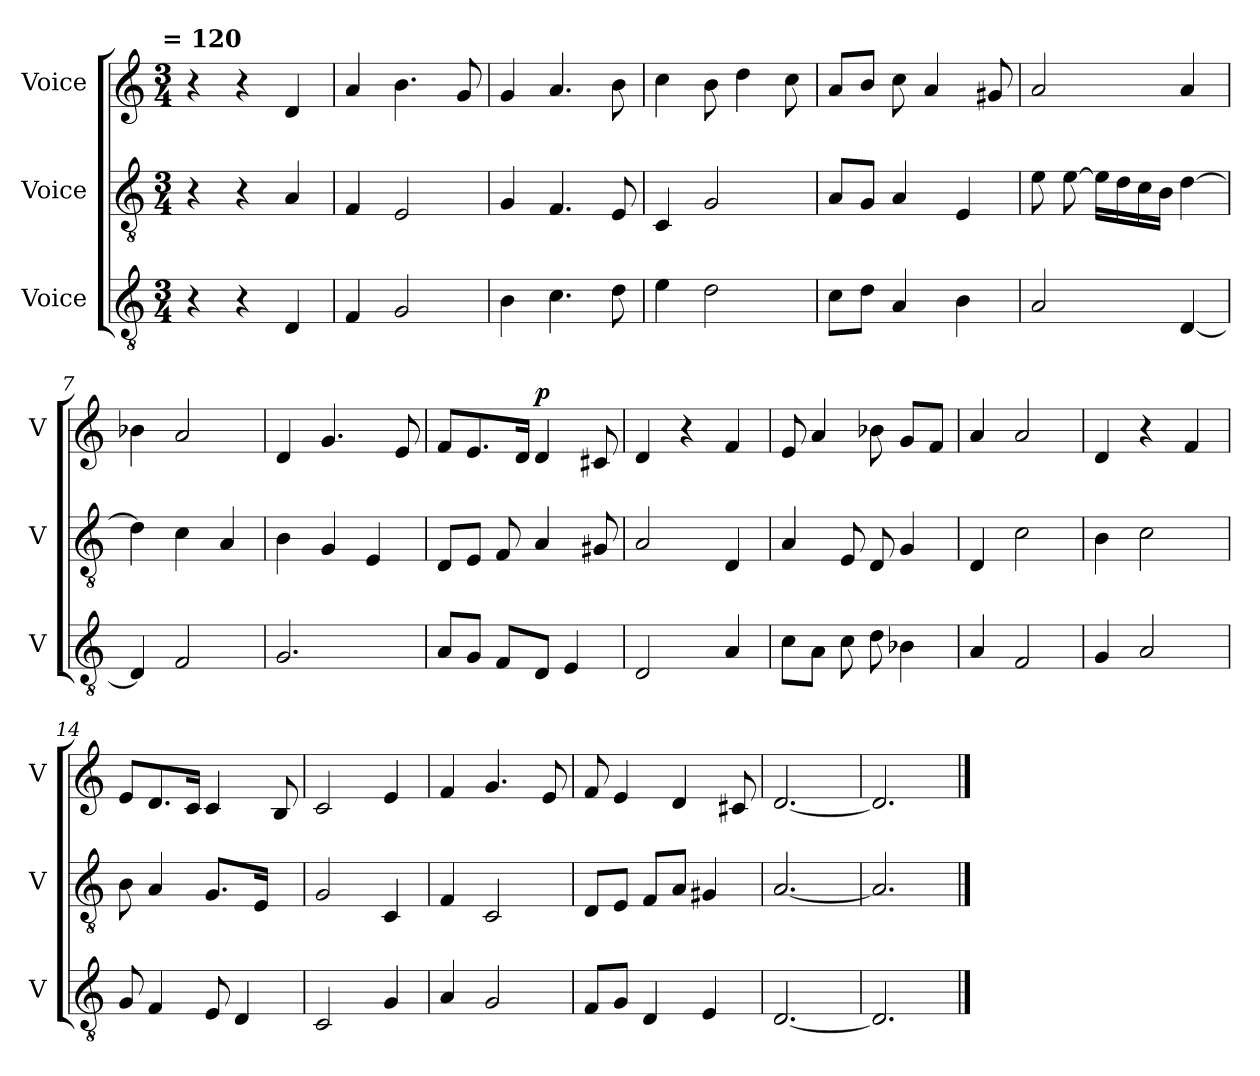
**kern	**kern	**kern	**dynam
*part3	*part2	*part1	*part1
*staff3	*staff2	*staff1	*staff1
*I"Voice	*I"Voice	*I"Voice	*
*I'V	*I'V	*I'V	*
*clefGv2	*clefGv2	*clefG2	*
*k[]	*k[]	*k[]	*
!!LO:TX:omd:t= = 120
*M3/4	*M3/4	*M3/4	*
*MM120	*MM120	*MM120	*
=1	=1	=1	=1
4r	4r	4r	.
4r	4r	4r	.
4D/	4A/	4d/	.
=2	=2	=2	=2
4F/	4F/	4a/	.
2G/	2E/	4.b\	.
.	.	8g/	.
=3	=3	=3	=3
4B\	4G/	4g/	.
4.c\	4.F/	4.a/	.
8d\	8E/	8b\	.
=4	=4	=4	=4
4e\	4C/	4cc\	.
2d\	2G/	8b\	.
.	.	4dd\	.
.	.	8cc\	.
=5	=5	=5	=5
8c\L	8A/L	8a/L	.
8d\J	8G/J	8b/J	.
4A/	4A/	8cc\	.
.	.	4a/	.
4B\	4E/	.	.
.	.	8g#X/	.
=6	=6	=6	=6
2A/	8e\	2a/	.
.	[8e\	.	.
.	16e\LL]	.	.
.	16d\	.	.
.	16c\	.	.
.	16B\JJ	.	.
[4D/	[4d\	4a/	.
=7	=7	=7	=7
4D/]	4d\]	4b-X\	.
2F/	4c\	2a/	.
.	4A/	.	.
=8	=8	=8	=8
2.G/	4B\	4d/	.
.	4G/	4.g/	.
.	4E/	.	.
.	.	8e/	.
=9	=9	=9	=9
8A/L	8D/L	8f/L	.
8G/J	8E/J	8.e/	.
8F/L	8F/	.	.
.	.	16d/Jk	.
!	!	!	!LO:DY:a
8D/J	4A/	4d/	p
4E/	.	.	.
.	8G#X/	8c#X/	.
!!LO:LB:g=z
=10	=10	=10	=10
2D/	2A/	4d/	.
.	.	4r	.
4A/	4D/	4f/	.
=11	=11	=11	=11
8c\L	4A/	8e/	.
8A\J	.	4a/	.
8c\	8E/	.	.
8d\	8D/	8b-X\	.
4B-X\	4G/	8g/L	.
.	.	8f/J	.
=12	=12	=12	=12
4A/	4D/	4a/	.
2F/	2c\	2a/	.
=13	=13	=13	=13
4G/	4B\	4d/	.
2A/	2c\	4r	.
.	.	4f/	.
=14	=14	=14	=14
8G/	8B\	8e/L	.
4F/	4A/	8.d/	.
.	.	16c/Jk	.
8E/	8.G/L	4c/	.
4D/	.	.	.
.	16E/Jk	.	.
.	8ryy	8B/	.
=15	=15	=15	=15
2C/	2G/	2c/	.
4G/	4C/	4e/	.
=16	=16	=16	=16
4A/	4F/	4f/	.
2G/	2C/	4.g/	.
.	.	8e/	.
=17	=17	=17	=17
8F/L	8D/L	8f/	.
8G/J	8E/J	4e/	.
4D/	8F/L	.	.
.	8A/J	4d/	.
4E/	4G#X/	.	.
.	.	8c#X/	.
=18	=18	=18	=18
[2.D/	[2.A/	[2.d/	.
=19	=19	=19	=19
2.D/]	2.A/]	2.d/]	.
==	==	==	==
*-	*-	*-	*-
